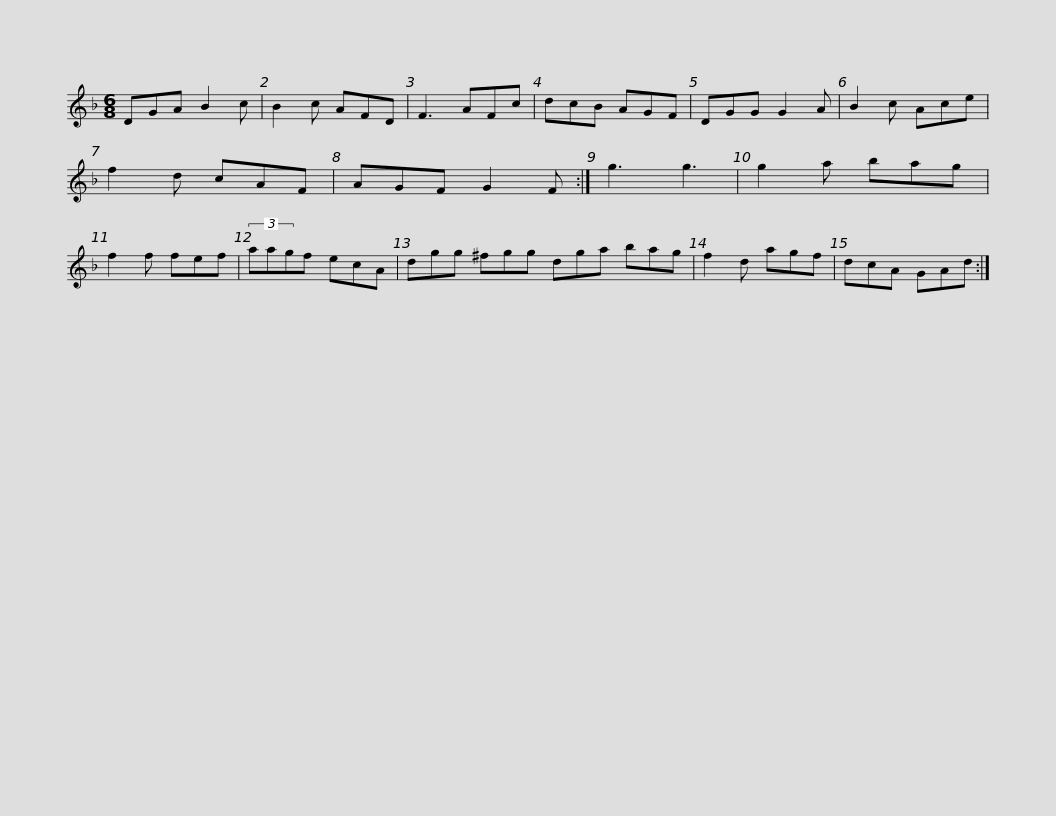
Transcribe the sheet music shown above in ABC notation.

X:1
L:1/8
M:6/8
I:linebreak $
K:F
V:1 treble
V:1
 DGA B2 c | B2 c AFD | F3 AFc | dcB AGF | DGG G2 A | %5
 B2 c Ace | f2 d cAF | AGF G2 F :|$ g3 g3 | g2 a bag | %10
 f2 f fef | (3aagf ecA | dgg ^fgg dga bag | f2 d agf |$ dcA GAd :| %15
